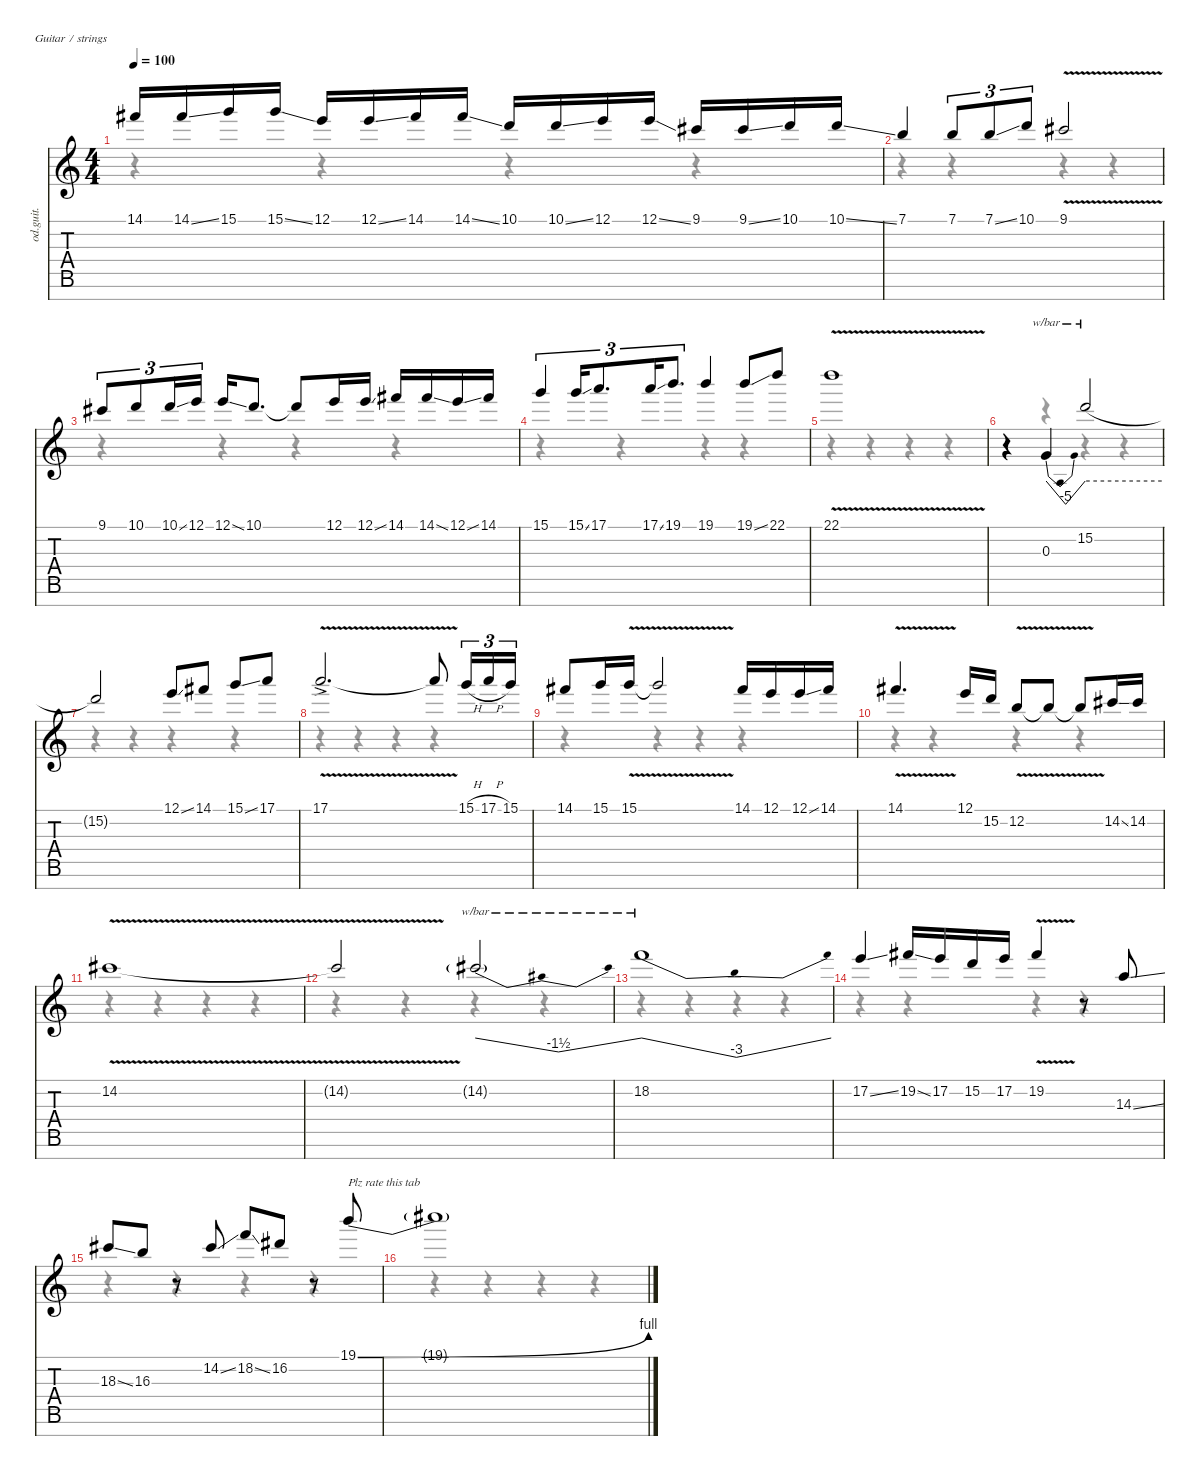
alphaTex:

\defaultSystemsLayout 4
\hideDynamics
\bracketExtendMode nobrackets
\otherSystemsTrackNameOrientation horizontal
\track ("Vai" "od.guit.") {instrument overdrivenguitar}
\staff {score tabs}
\tuning (E4 B3 G3 D3 A2 E2 B1)
\voice
\ts (4 4)
\tempo 100
\clef g2
\ks c
14.1{acc #}.16{dy f beam Up} 14.1{ss acc #}.16{beam Up} 15.1.16{beam Up} 15.1{ss}.16{beam Up} 12.1.16{beam Up} 12.1{ss}.16{beam Up} 14.1{acc #}.16{beam Up} 14.1{ss acc #}.16{beam Up} 10.1.16{beam Up} 10.1{ss}.16{beam Up} 12.1.16{beam Up} 12.1{ss}.16{beam Up} 9.1{acc #}.16{beam Up} 9.1{ss acc #}.16{beam Up} 10.1.16{beam Up} 10.1{ss}.16{beam Up} |
7.1.4{beam Up} 7.1.8{tu (3 2) beam Up} 7.1{ss}.8{tu (3 2) beam Up} 10.1.8{tu (3 2) beam Up} 9.1{v acc #}.2{beam Up} |
9.1{acc #}.8{tu (3 2) beam Up} 10.1.8{tu (3 2) beam Up} 10.1{ss}.16{tu (3 2) beam Up} 12.1.16{tu (3 2) beam Up} 12.1{ss}.16{beam Up} 10.1.8{d beam Up} 10.1{t}.8{beam Up} 12.1.16{beam Up} 12.1{ss}.16{beam Up} 14.1{acc #}.16{beam Up} 14.1{ss acc #}.16{beam Up} 12.1{ss}.16{beam Up} 14.1{acc #}.16{beam Up} |
15.1.4{tu (3 2) beam Up} 15.1{ss}.16{tu (3 2) beam Up} 17.1.8{d tu (3 2) beam Up} 17.1{ss}.16{tu (3 2) beam Up} 19.1.8{d tu (3 2) beam Up} 19.1.4{beam Up} 19.1{ss}.8{beam Up} 22.1.8{beam Up} |
22.1{v}.1{beam Up} |
r.4{beam Up} 0.3.4{tbe (dip default 0 0 30 -20 60 0) beam Up} 15.2.2{tbe (hold default 0 0 60 0) beam Up} |
15.2{t}.2{beam Up} 12.1{ss}.8{beam Up} 14.1{acc #}.8{beam Up} 15.1{ss}.8{beam Up} 17.1.8{beam Up} |
17.1{v ac}.2{d dy ff beam Up} 17.1{v t}.8{dy f beam Up} 15.1{h}.16{tu (3 2) beam Up} 17.1{h}.16{tu (3 2) beam Up} 15.1.16{tu (3 2) beam Up} |
14.1{acc #}.8{beam Up} 15.1.16{beam Up} 15.1{v}.16{beam Up} 15.1{v t}.2{beam Up} 14.1{acc #}.16{beam Up} 12.1.16{beam Up} 12.1{ss}.16{beam Up} 14.1{acc #}.16{beam Up} |
14.1{v acc #}.4{d beam Up} 12.1.16{beam Up} 15.2.16{beam Up} 12.2{v}.8{beam Up} 12.2{v t}.8{beam Up} 12.2{v t}.8{beam Up} 14.2{ss acc #}.16{beam Up} 14.2{acc #}.16{beam Up} |
14.2{v acc #}.1{beam Up} |
14.2{v t acc #}.2{beam Up} 14.2{g acc #}.2{tbe (dip default 0 0 30 -6 60 0) dy mf beam Up} |
18.2.1{tbe (dip default 0 0 30 -12 60 0) dy f beam Up} |
17.2{ss}.4{beam Up} 19.2{ss acc #}.16{beam Up} 17.2.16{beam Up} 15.2.16{beam Up} 17.2.16{beam Up} 19.2{v acc #}.4{beam Up} r.8{beam Up} 14.3{ss}.8{beam Up} |
18.3{ss acc #}.8{beam Up} 16.3.8{beam Up} r.8{beam Up} 14.2{ss acc #}.8{beam Up} 18.2{ss}.8{beam Up} 16.2{acc #}.8{beam Up} r.8{beam Up} 19.1{be (bend 0 0 60 4)}.8{txt "Plz rate this tab" beam Up} |
19.1{t}.1{beam Up}
\voice
\clef g2
\ottava regular
\simile none
\ks c
r.4{dy mf beam Down} r.4{beam Down} r.4{beam Down} r.4{beam Down} |
r.4{beam Down} r.4{beam Down} r.4{beam Down} r.4{beam Down} |
r.4{beam Down} r.4{beam Down} r.4{beam Down} r.4{beam Down} |
r.4{beam Down} r.4{beam Down} r.4{beam Down} r.4{beam Down} |
r.4{beam Down} r.4{beam Down} r.4{beam Down} r.4{beam Down} |
r.4{beam Down} r.4{beam Down} r.4{beam Down} r.4{beam Down} |
r.4{beam Down} r.4{beam Down} r.4{beam Down} r.4{beam Down} |
r.4{beam Down} r.4{beam Down} r.4{beam Down} r.4{beam Down} |
r.4{beam Down} r.4{beam Down} r.4{beam Down} r.4{beam Down} |
r.4{beam Down} r.4{beam Down} r.4{beam Down} r.4{beam Down} |
r.4{beam Down} r.4{beam Down} r.4{beam Down} r.4{beam Down} |
r.4{beam Down} r.4{beam Down} r.4{beam Down} r.4{beam Down} |
r.4{beam Down} r.4{beam Down} r.4{beam Down} r.4{beam Down} |
r.4{beam Down} r.4{beam Down} r.4{beam Down} r.4{beam Down} |
r.4{beam Down} r.4{beam Down} r.4{beam Down} r.4{beam Down} |
r.4{beam Down} r.4{beam Down} r.4{beam Down} r.4{beam Down}
